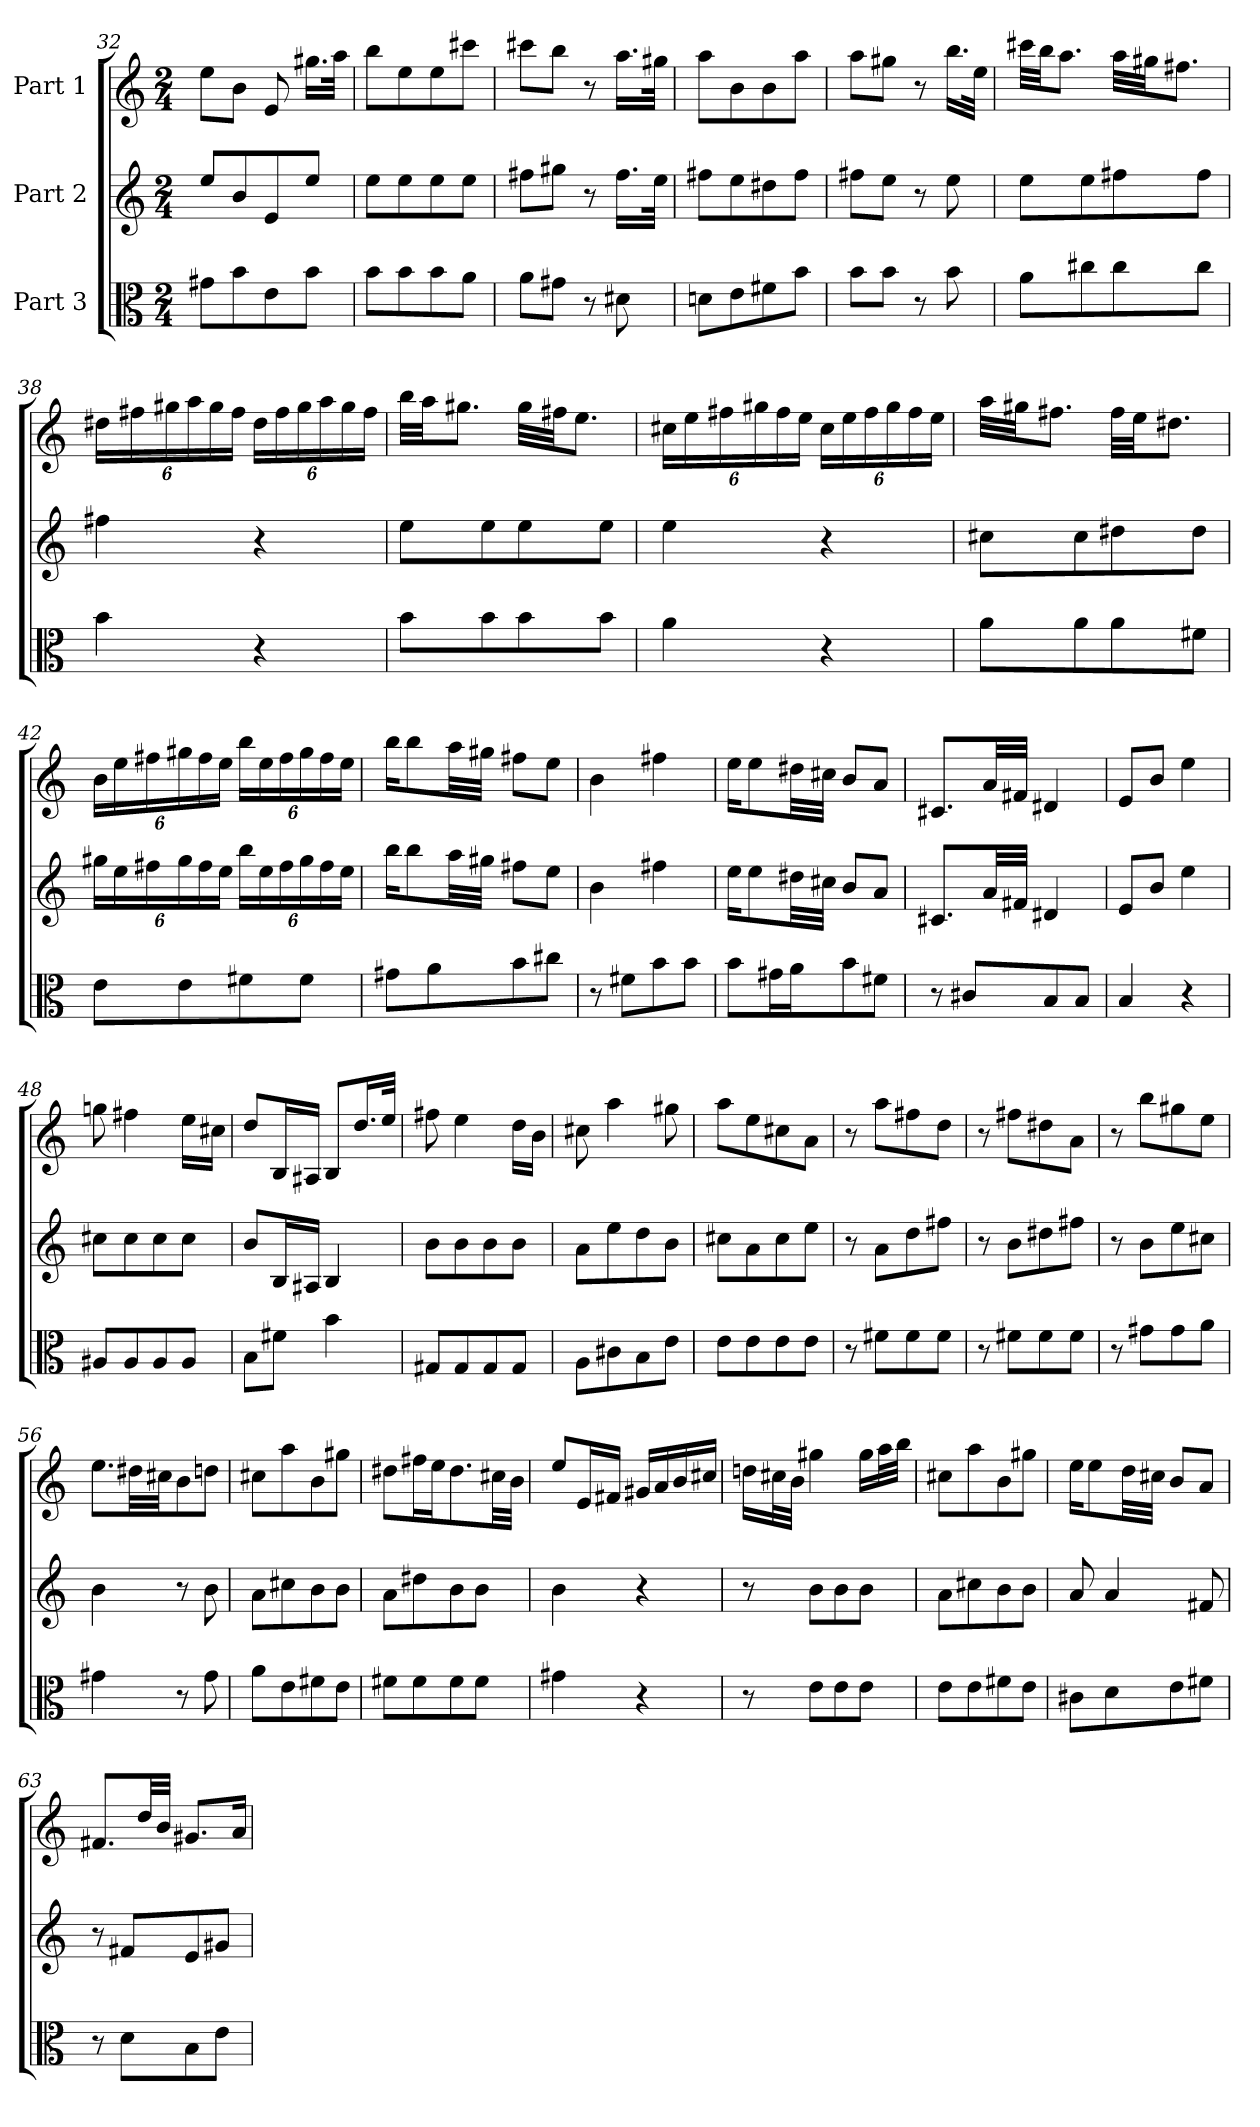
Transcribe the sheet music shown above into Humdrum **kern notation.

**kern	**kern	**kern
*part3	*part2	*part1
*staff3	*staff2	*staff1
*I"Part 3	*I"Part 2	*I"Part 1
*clefC3	*clefG2	*clefG2
*M2/4	*M2/4	*M2/4
=32	=32	=32
8g#XL	8eeL	8eeL
8b	8b	8bJ
8e	8e	8e
8bJ	8eeJ	16.gg#XLL
.	.	32aaJJk
=33	=33	=33
8bL	8eeL	8bbL
8b	8ee	8ee
8b	8ee	8ee
8aJ	8eeJ	8ccc#XJ
=34	=34	=34
8aL	8ff#XL	8ccc#XL
8g#XJ	8gg#XJ	8bbJ
8r	8r	8r
8d#X	16.ff#LL	16.aaLL
.	32eeJJk	32gg#XJJk
!!LO:LB:g=z
=35	=35	=35
8dnL	8ff#XL	8aaL
8e	8ee	8b
8f#X	8dd#X	8b
8bJ	8ff#J	8aaJ
=36	=36	=36
8bL	8ff#XL	8aaL
8bJ	8eeJ	8gg#XJ
8r	8r	8r
8b	8ee	16.bbLL
.	.	32eeJJk
=37	=37	=37
8aL	8eeL	32ccc#XLLL
.	.	32bbJJ
.	.	8.aaJ
8cc#X	8ee	.
8cc#	8ff#X	32aaLLL
.	.	32gg#XJJ
.	.	8.ff#XJ
8cc#J	8ff#J	.
=38	=38	=38
4b	4ff#X	24dd#XLL
.	.	24ff#X
.	.	24gg#X
.	.	24aa
.	.	24gg#
.	.	24ff#JJ
4r	4r	24dd#LL
.	.	24ff#
.	.	24gg#
.	.	24aa
.	.	24gg#
.	.	24ff#JJ
=39	=39	=39
8bL	8eeL	32bbLLL
.	.	32aaJJ
.	.	8.gg#XJ
8b	8ee	.
8b	8ee	32gg#LLL
.	.	32ff#XJJ
.	.	8.eeJ
8bJ	8eeJ	.
!!LO:LB:g=z
=40	=40	=40
4a	4ee	24cc#XLL
.	.	24ee
.	.	24ff#X
.	.	24gg#X
.	.	24ff#
.	.	24eeJJ
4r	4r	24cc#LL
.	.	24ee
.	.	24ff#
.	.	24gg#
.	.	24ff#
.	.	24eeJJ
=41	=41	=41
8aL	8cc#XL	32aaLLL
.	.	32gg#XJJ
.	.	8.ff#XJ
8a	8cc#	.
8a	8dd#X	32ff#LLL
.	.	32eeJJ
.	.	8.dd#XJ
8f#XJ	8dd#J	.
=42	=42	=42
8eL	24gg#XLL	24bLL
.	24ee	24ee
.	24ff#X	24ff#X
8e	24gg#	24gg#X
.	24ff#	24ff#
.	24eeJJ	24eeJJ
8f#X	24bbLL	24bbLL
.	24ee	24ee
.	24ff#	24ff#
8f#J	24gg#	24gg#
.	24ff#	24ff#
.	24eeJJ	24eeJJ
=43	=43	=43
8g#XL	16bbKL	16bbKL
.	8bb	8bb
8a	.	.
.	32aaLL	32aaLL
.	32gg#XJJJ	32gg#XJJJ
8b	8ff#XL	8ff#XL
8cc#XJ	8eeJ	8eeJ
!!LO:PB:g=z
=44	=44	=44
8r	4b	4b
8f#XL	.	.
8b	4ff#X	4ff#X
8bJ	.	.
=45	=45	=45
8bL	16eeKL	16eeKL
.	8ee	8ee
16g#XL	.	.
16aJ	32dd#XLL	32dd#XLL
.	32cc#XJJJ	32cc#XJJJ
8b	8bL	8bL
8f#XJ	8aJ	8aJ
=46	=46	=46
8r	8.c#XL	8.c#XL
8c#XL	.	.
.	32aLL	32aLL
.	32f#XJJJ	32f#XJJJ
8B	4d#X	4d#X
8BJ	.	.
=47	=47	=47
4B	8eL	8eL
.	8bJ	8bJ
4r	4ee	4ee
=48	=48	=48
8A#XL	8cc#XL	8ggn
8A#	8cc#	4ff#X
8A#	8cc#	.
8A#J	8cc#J	16eeLL
.	.	16cc#XJJ
=49	=49	=49
8BL	8bL	8ddL
8f#XJ	16BL	16BL
.	16A#XJJ	16A#XJJ
4b	4B	8BL
.	.	16.ddL
.	.	32eeJJk
!!LO:LB:g=z
=50	=50	=50
8G#XL	8bL	8ff#X
8G#	8b	4ee
8G#	8b	.
8G#J	8bJ	16ddLL
.	.	16bJJ
=51	=51	=51
8AL	8aL	8cc#X
8c#X	8ee	4aa
8B	8dd	.
8eJ	8bJ	8gg#X
=52	=52	=52
8eL	8cc#XL	8aaL
8e	8a	8ee
8e	8cc#	8cc#X
8eJ	8eeJ	8aJ
=53	=53	=53
8r	8r	8r
8f#XL	8aL	8aaL
8f#	8dd	8ff#X
8f#J	8ff#XJ	8ddJ
=54	=54	=54
8r	8r	8r
8f#XL	8bL	8ff#XL
8f#	8dd#X	8dd#X
8f#J	8ff#XJ	8aJ
=55	=55	=55
8r	8r	8r
8g#XL	8bL	8bbL
8g#	8ee	8gg#X
8aJ	8cc#XJ	8eeJ
=56	=56	=56
4g#X	4b	8.eeL
.	.	32dd#XLL
.	.	32cc#XJJ
8r	8r	8b
8g#	8b	8ddnJ
!!LO:LB:g=z
=57	=57	=57
8aL	8aL	8cc#XL
8e	8cc#X	8aa
8f#X	8b	8b
8eJ	8bJ	8gg#XJ
=58	=58	=58
8f#XL	8aL	8dd#XL
8f#	8dd#X	16ff#XL
.	.	16eeJ
8f#	8b	8.dd#
8f#J	8bJ	.
.	.	32cc#XLL
.	.	32bJJJ
=59	=59	=59
4g#X	4b	8eeL
.	.	16eL
.	.	16f#XJJ
4r	4r	16g#XLL
.	.	16a
.	.	16b
.	.	16cc#XJJ
=60	=60	=60
8r	8r	16ddnLL
.	.	32cc#XL
.	.	32bJJJ
8eL	8bL	4gg#X
8e	8b	.
8eJ	8bJ	16gg#LL
.	.	32aaL
.	.	32bbJJJ
=61	=61	=61
8eL	8aL	8cc#XL
8e	8cc#X	8aa
8f#X	8b	8b
8eJ	8bJ	8gg#XJ
!!LO:LB:g=z
=62	=62	=62
8c#XL	8a	16eeKL
.	.	8ee
8d	4a	.
.	.	32ddLL
.	.	32cc#XJJJ
8e	.	8bL
8f#XJ	8f#X	8aJ
=63	=63	=63
8r	8r	8.f#XL
8dL	8f#XL	.
.	.	32ddLL
.	.	32bJJJ
8B	8e	8.g#XL
8eJ	8g#XJ	.
.	.	16aJk
=	=	=
*-	*-	*-
